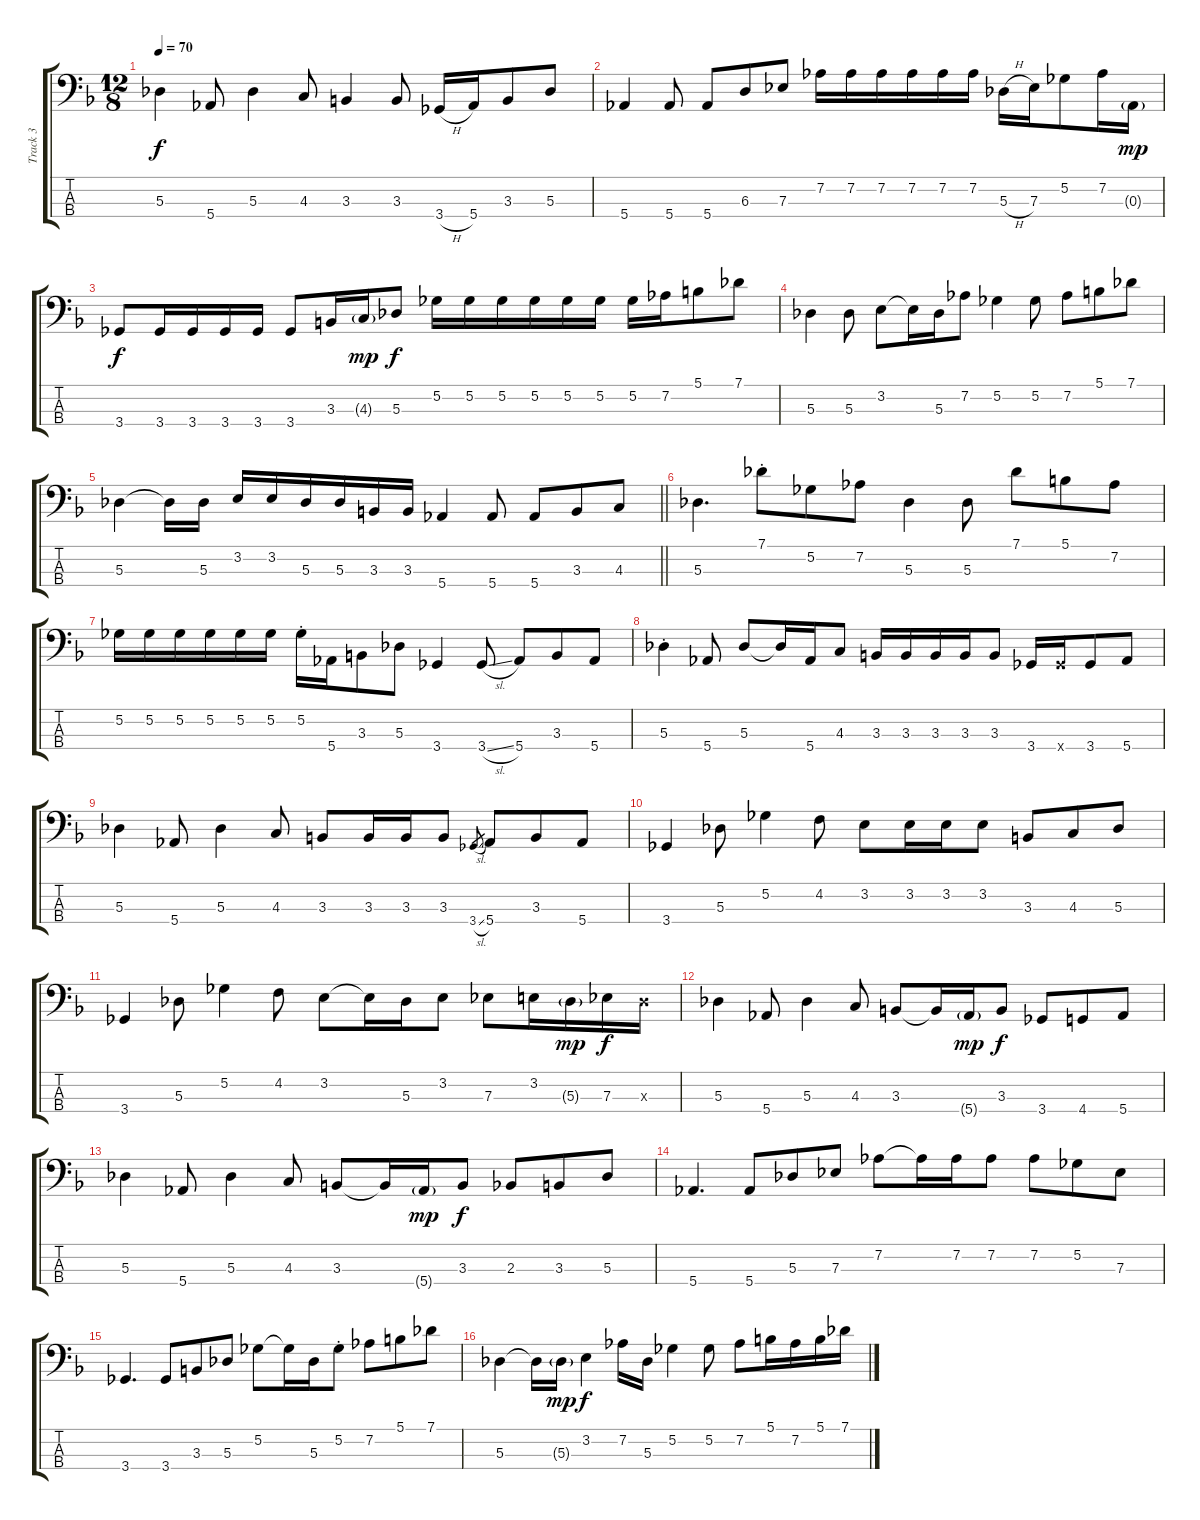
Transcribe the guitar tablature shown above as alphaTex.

\track ("Track 3" "Track 3") {instrument electricbassfinger}
\staff {score tabs}
\tuning (Gb2 Db2 Ab1 Eb1) {hide}
\ts (12 8)
\tempo 70
\clef f4
\ks dminor
5.3.4{dy f} 5.4.8 5.3.4 4.3.8 3.3.4 3.3.8 3.4{h}.16 5.4.16 3.3.8 5.3.8 |
5.4.4 5.4.8 5.4.8 6.3.8 7.3.8 7.2.16 7.2.16 7.2.16 7.2.16 7.2.16 7.2.16 5.3{h}.16 7.3.16 5.2.8 7.2.16 0.3{g}.16{dy mp} |
3.4.8{dy f} 3.4.16 3.4.16 3.4.16 3.4.16 3.4.8 3.3.16 4.3{g}.16{dy mp} 5.3.8{dy f} 5.2.16 5.2.16 5.2.16 5.2.16 5.2.16 5.2.16 5.2.16 7.2.16 5.1.8 7.1.8 |
5.3.4 5.3.8 3.2.8 3.2{t}.16 5.3.16 7.2.8 5.2.4 5.2.8 7.2.8 5.1.8 7.1.8 |
\barLineRight lightlight
5.3.4 5.3{t}.16 5.3.16 3.2.16 3.2.16 5.3.16 5.3.16 3.3.16 3.3.16 5.4.4 5.4.8 5.4.8 3.3.8 4.3.8 |
5.3.4{d} 7.1{st}.8 5.2.8 7.2.8 5.3.4 5.3.8 7.1.8 5.1.8 7.2.8 |
5.2.16 5.2.16 5.2.16 5.2.16 5.2.16 5.2.16 5.2{st}.16 5.4.16 3.3.8 5.3.8 3.4.4 3.4{sl}.8 5.4.8 3.3.8 5.4.8 |
5.3{st}.4 5.4.8 5.3.8 5.3{t}.16 5.4.16 4.3.8 3.3.16 3.3.16 3.3.16 3.3.16 3.3.8 3.4.16 3.4{x}.16 3.4.8 5.4.8 |
5.3.4 5.4.8 5.3.4 4.3.8 3.3.8 3.3.16 3.3.16 3.3.8 3.4{sl}.8{gr} 5.4.8 3.3.8 5.4.8 |
3.4.4 5.3.8 5.2.4 4.2.8 3.2.8 3.2.16 3.2.16 3.2.8 3.3.8 4.3.8 5.3.8 |
3.4.4 5.3.8 5.2.4 4.2.8 3.2.8 3.2{t}.16 5.3.16 3.2.8 7.3.8 3.2.16 5.3{g}.16{dy mp} 7.3.16{dy f} 5.3{x}.16 |
5.3.4 5.4.8 5.3.4 4.3.8 3.3.8 3.3{t}.16 5.4{g}.16{dy mp} 3.3.8{dy f} 3.4.8 4.4.8 5.4.8 |
5.3.4 5.4.8 5.3.4 4.3.8 3.3.8 3.3{t}.16 5.4{g}.16{dy mp} 3.3.8{dy f} 2.3.8 3.3.8 5.3.8 |
5.4.4{d} 5.4.8 5.3.8 7.3.8 7.2.8 7.2{t}.16 7.2.16 7.2.8 7.2.8 5.2.8 7.3.8 |
3.4.4{d} 3.4.8 3.3.8 5.3.8 5.2.8 5.2{t}.16 5.3.16 5.2{st}.8 7.2.8 5.1.8 7.1.8 |
5.3.4 5.3{t}.16 5.3{g}.16{dy mp} 3.2.4{dy f} 7.2.16 5.3.16 5.2.4 5.2.8 7.2.8 5.1.16 7.2.16 5.1.16 7.1.16
